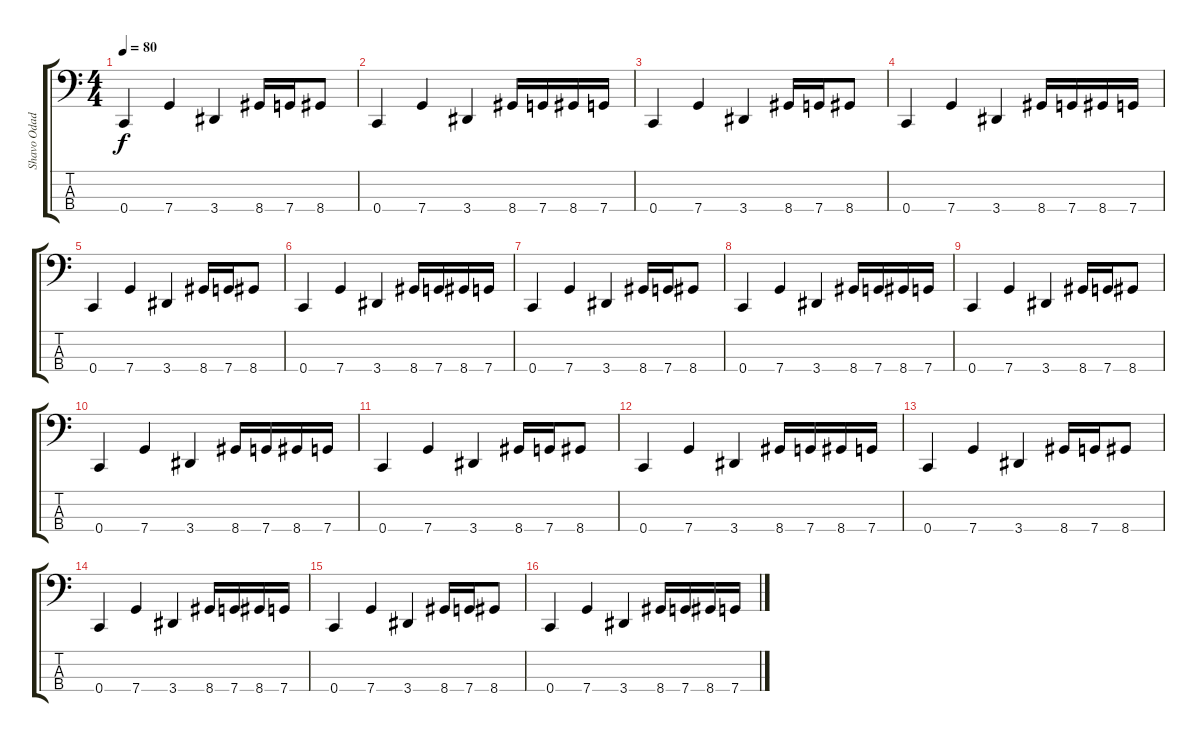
\track ("Shavo Odadjian" "Shavo Odad") {instrument electricbasspick}
\staff {score tabs}
\tuning (F2 C2 G1 C1) {hide}
\ts (4 4)
\tempo 80
\clef f4
\ks c
0.4.4{dy f} 7.4.4 3.4.4 8.4.16 7.4.16 8.4.8 |
0.4.4 7.4.4 3.4.4 8.4.16 7.4.16 8.4.16 7.4.16 |
0.4.4 7.4.4 3.4.4 8.4.16 7.4.16 8.4.8 |
0.4.4 7.4.4 3.4.4 8.4.16 7.4.16 8.4.16 7.4.16 |
0.4.4 7.4.4 3.4.4 8.4.16 7.4.16 8.4.8 |
0.4.4 7.4.4 3.4.4 8.4.16 7.4.16 8.4.16 7.4.16 |
0.4.4 7.4.4 3.4.4 8.4.16 7.4.16 8.4.8 |
0.4.4 7.4.4 3.4.4 8.4.16 7.4.16 8.4.16 7.4.16 |
0.4.4 7.4.4 3.4.4 8.4.16 7.4.16 8.4.8 |
0.4.4 7.4.4 3.4.4 8.4.16 7.4.16 8.4.16 7.4.16 |
0.4.4 7.4.4 3.4.4 8.4.16 7.4.16 8.4.8 |
0.4.4 7.4.4 3.4.4 8.4.16 7.4.16 8.4.16 7.4.16 |
0.4.4 7.4.4 3.4.4 8.4.16 7.4.16 8.4.8 |
0.4.4 7.4.4 3.4.4 8.4.16 7.4.16 8.4.16 7.4.16 |
0.4.4 7.4.4 3.4.4 8.4.16 7.4.16 8.4.8 |
0.4.4 7.4.4 3.4.4 8.4.16 7.4.16 8.4.16 7.4.16
